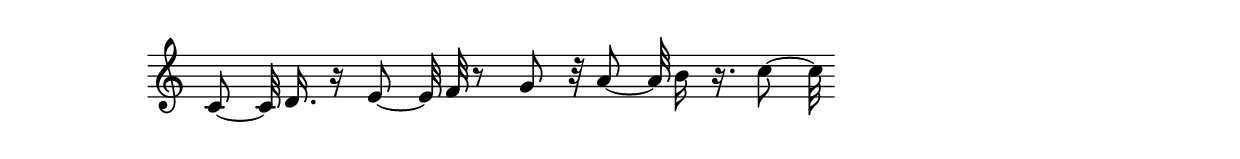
#(ly:set-option 'midi-extension "mid")
\version "2.12.3"
\include "english.ly"
\header{


}
%{
                                       .
S----R-- --G----m ----P--- -D----N- ---S----

%}
melody = {
\once \override Staff.TimeSignature #'stencil = ##f
\clef treble
\key c \major
\autoBeamOn
\cadenzaOn


 c'8~c'32 d'16. r16 e'8~e'32 f'32 r8 g'8 r32 a'8~a'32 b'16 r16. c''8~c''32 \break

}


text = \lyricmode {
        
}

\score{

<<
\new Voice = "one" {
\melody
}
\new Lyrics \lyricsto "one" \text
>>
\layout {
\context {
\Score
\remove "Bar_number_engraver"
}
}
\midi {
\context {
\Score
tempoWholesPerMinute = #(ly:make-moment 200 4)
}
}
}